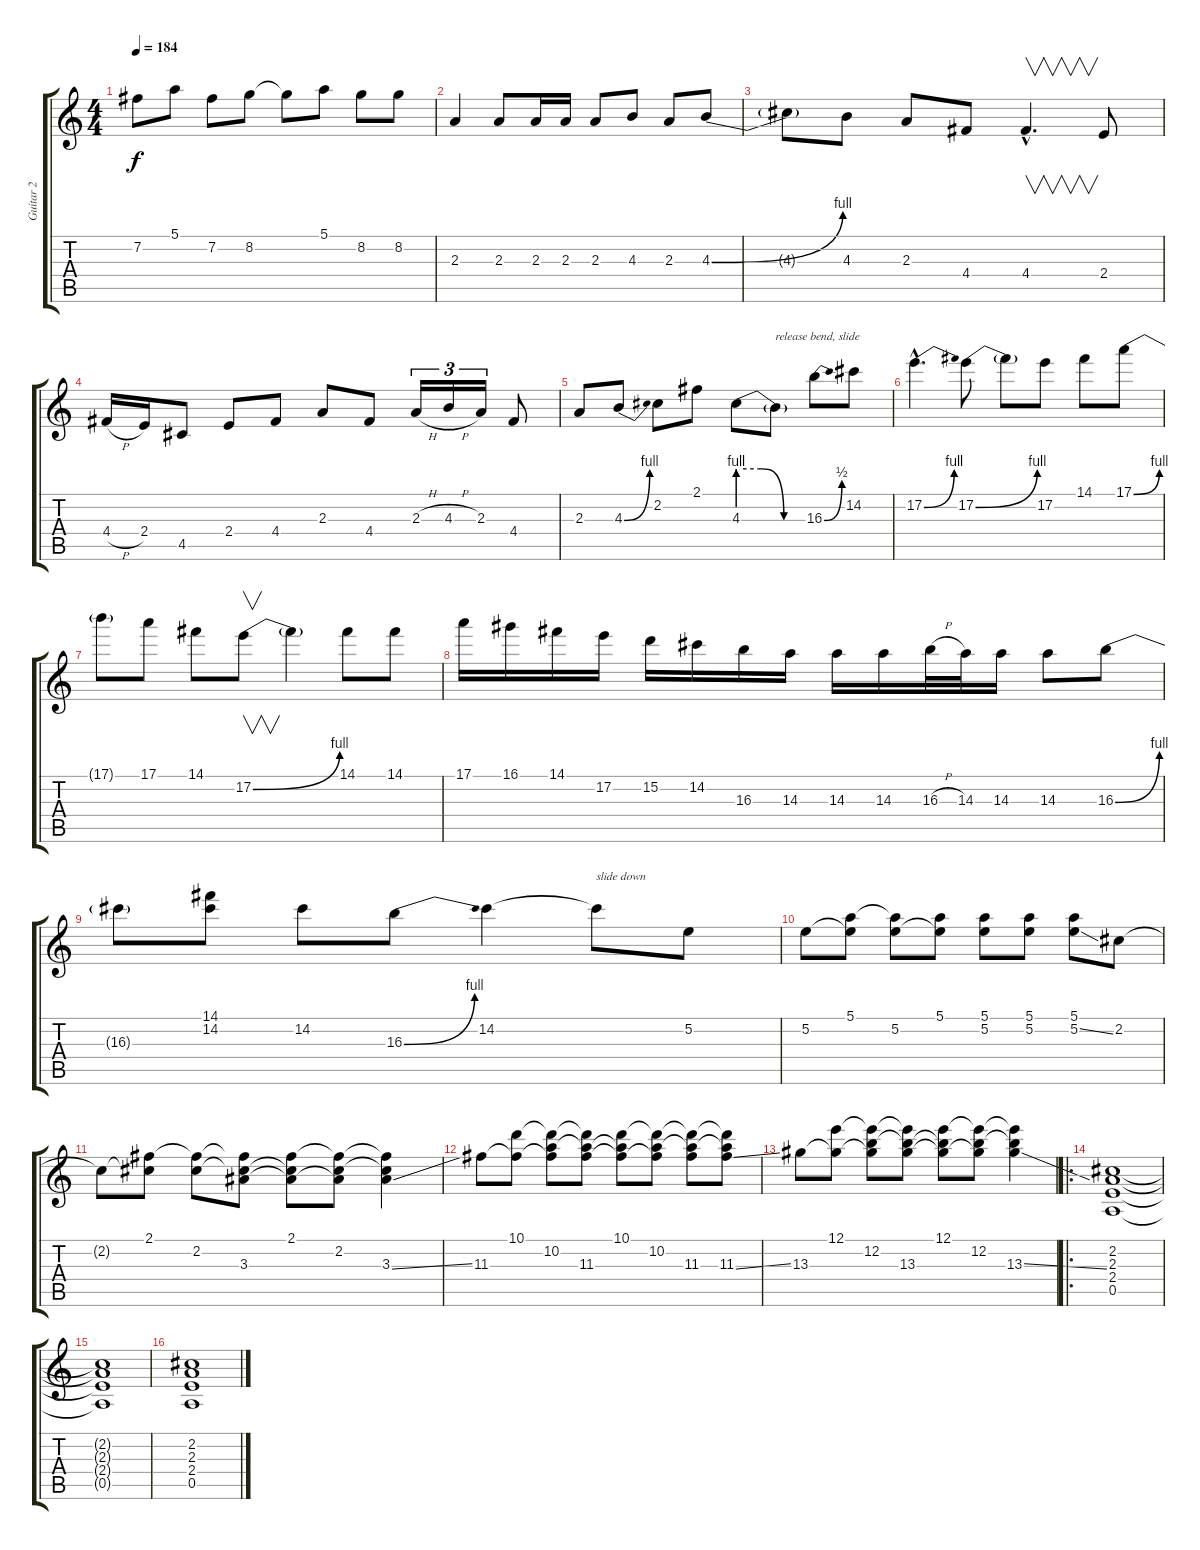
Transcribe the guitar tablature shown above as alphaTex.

\track ("Guitar 2" "Guitar 2") {instrument overdrivenguitar}
\staff {score tabs}
\tuning (E4 B3 G3 D3 A2 E2) {hide}
\ts (4 4)
\tempo 184
\clef g2
\ks c
7.2{t}.8{dy f} 5.1.8 7.2.8 8.2.8 8.2{t}.8 5.1.8 8.2.8 8.2.8 |
2.3.4 2.3.8 2.3.16 2.3.16 2.3.8 4.3.8 2.3.8 4.3{be (bend 0 0 60 4)}.8 |
4.3{t}.8 4.3.8 2.3.8 4.4.8 4.4{hac}.4{v d} 2.4.8 |
4.4{h}.16 2.4.16 4.5.8 2.4.8 4.4.8 2.3.8 4.4.8 2.3{h}.16{tu (3 2)} 4.3{h}.16{tu (3 2)} 2.3.16{tu (3 2)} 4.4.8 |
2.3.8 4.3{be (bend 0 0 60 4)}.8 2.2.8 2.1.8 4.3{be (custom 0 4 20 4 40 0 60 0)}.8 4.3{t}.8{txt "release bend, slide"} 16.3{be (bend 0 0 60 2)}.8 14.2.8 |
17.2{be (bend 0 0 60 4) hac}.4{d} 17.2{be (bend 0 0 60 4)}.8 17.2{t}.8 17.2.8 14.1.8 17.1{be (bend 0 0 60 4)}.8 |
17.1{t}.8 17.1.8 14.1.8 17.2{be (bend 0 0 60 4)}.8{v} 17.2{t}.4 14.1.8 14.1.8 |
17.1.16 16.1.16 14.1.16 17.2.16 15.2.16 14.2.16 16.3.16 14.3.16 14.3.16 14.3.16 16.3{h}.32 14.3.32 14.3.16 14.3.8 16.3{be (bend 0 0 60 4)}.8 |
16.3{t}.8 (14.1 14.2).8 14.2.8 16.3{be (bend 0 0 60 4)}.8 14.2.4 14.2{t}.8{txt "slide down"} 5.2.8 |
5.2.8 (5.1 5.2{t}).8 (5.1{t} 5.2).8 (5.1 5.2{t}).8 (5.1 5.2).8 (5.1 5.2).8 (5.1 5.2{ss}).8 2.2.8 |
2.2{t}.8 (2.1 2.2{t}).8 (2.1{t} 2.2).8 (2.1{t} 2.2{t} 3.3).8 (2.1 2.2{t} 3.3{t}).8 (2.1{t} 2.2 3.3{t}).8 (2.1{t} 2.2{t} 3.3{ss}).4 |
11.3.8 (10.1 11.3{t}).8 (10.1{t} 10.2 11.3{t}).8 (10.1{t} 10.2{t} 11.3).8 (10.1 10.2{t} 11.3{t}).8 (10.1{t} 10.2 11.3{t}).8 (10.1{t} 10.2{t} 11.3).8 (10.1{t} 10.2{t} 11.3{ss}).8 |
13.3.8 (12.1 13.3{t}).8 (12.1{t} 12.2 13.3{t}).8 (12.1{t} 12.2{t} 13.3).8 (12.1 12.2{t} 13.3{t}).8 (12.1{t} 12.2 13.3{t}).8 (12.1{t} 12.2{t} 13.3{ss}).4 |
\ro
(2.2 2.3 2.4 0.5).1 |
(2.2{t} 2.3{t} 2.4{t} 0.5{t}).1 |
(2.2 2.3 2.4 0.5).1
